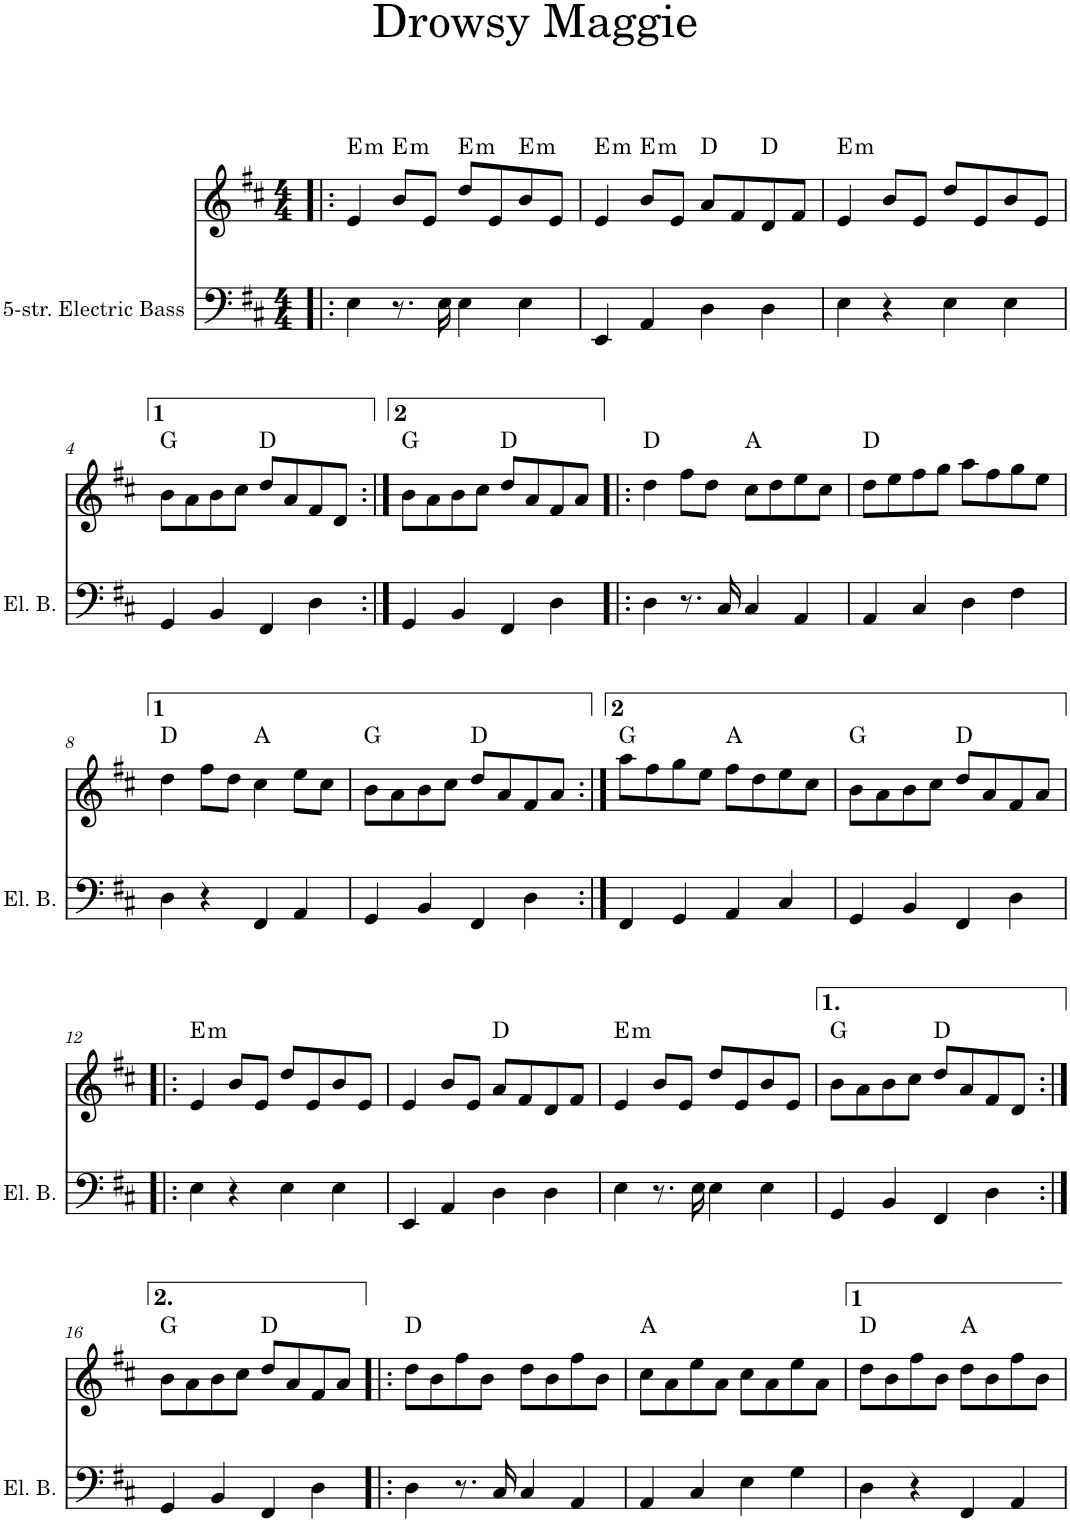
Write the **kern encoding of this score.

**kern	**kern	**harte
*part2	*part1	*part1
*staff2	*staff1	*
*I"5-str. Electric Bass	*I"Flute	*
*I'El. B.	*I'Fl	*
*clefF4	*clefG2	*
*Trd7c12	*	*
*k[f#c#]	*k[f#c#]	*
*E:dor	*E:dor	*
*M4/4	*M4/4	*
=1!|:	=1!|:	=1!|:
!	!	!LO:H:kt=m
4E\	4e/	E:min
!	!	!LO:H:kt=m
8.r	8b/L	E:min
.	8e/J	.
16E\	.	.
!	!	!LO:H:kt=m
4E\	8dd/L	E:min
.	8e/	.
!	!	!LO:H:kt=m
4E\	8b/	E:min
.	8e/J	.
=2	=2	=2
!	!	!LO:H:kt=m
4EE/	4e/	E:min
!	!	!LO:H:kt=m
4AA/	8b/L	E:min
.	8e/J	.
4D\	8a/L	D:maj
.	8f#/	.
4D\	8d/	D:maj
.	8f#/J	.
=3	=3	=3
!	!	!LO:H:kt=m
4E\	4e/	E:min
4r	8b/L	.
.	8e/J	.
4E\	8dd/L	.
.	8e/	.
4E\	8b/	.
.	8e/J	.
!!LO:LB:g=z
=4	=4	=4
4GG/	8b\L	G:maj
.	8a\	.
4BB/	8b\	.
.	8cc#\J	.
4FF#/	8dd/L	D:maj
.	8a/	.
4D\	8f#/	.
.	8d/J	.
=5:|!	=5:|!	=5:|!
4GG/	8b\L	G:maj
.	8a\	.
4BB/	8b\	.
.	8cc#\J	.
4FF#/	8dd/L	D:maj
.	8a/	.
4D\	8f#/	.
.	8a/J	.
=6!|:	=6!|:	=6!|:
4D\	4dd\	D:maj
8.r	8ff#\L	.
.	8dd\J	.
16C#/	.	.
4C#/	8cc#\L	A:maj
.	8dd\	.
4AA/	8ee\	.
.	8cc#\J	.
=7	=7	=7
4AA/	8dd\L	D:maj
.	8ee\	.
4C#/	8ff#\	.
.	8gg\J	.
4D\	8aa\L	.
.	8ff#\	.
4F#\	8gg\	.
.	8ee\J	.
!!LO:LB:g=z
=8	=8	=8
4D\	4dd\	D:maj
4r	8ff#\L	.
.	8dd\J	.
4FF#/	4cc#\	A:maj
4AA/	8ee\L	.
.	8cc#\J	.
=9	=9	=9
4GG/	8b\L	G:maj
.	8a\	.
4BB/	8b\	.
.	8cc#\J	.
4FF#/	8dd/L	D:maj
.	8a/	.
4D\	8f#/	.
.	8a/J	.
=10:|!	=10:|!	=10:|!
4FF#/	8aa\L	G:maj
.	8ff#\	.
4GG/	8gg\	.
.	8ee\J	.
4AA/	8ff#\L	A:maj
.	8dd\	.
4C#/	8ee\	.
.	8cc#\J	.
=11	=11	=11
4GG/	8b\L	G:maj
.	8a\	.
4BB/	8b\	.
.	8cc#\J	.
4FF#/	8dd/L	D:maj
.	8a/	.
4D\	8f#/	.
.	8a/J	.
!!LO:LB:g=z
=12!|:	=12!|:	=12!|:
!	!	!LO:H:kt=m
4E\	4e/	E:min
4r	8b/L	.
.	8e/J	.
4E\	8dd/L	.
.	8e/	.
4E\	8b/	.
.	8e/J	.
=13	=13	=13
4EE/	4e/	.
4AA/	8b/L	.
.	8e/J	.
4D\	8a/L	D:maj
.	8f#/	.
4D\	8d/	.
.	8f#/J	.
=14	=14	=14
!	!	!LO:H:kt=m
4E\	4e/	E:min
8.r	8b/L	.
.	8e/J	.
16E\	.	.
4E\	8dd/L	.
.	8e/	.
4E\	8b/	.
.	8e/J	.
=15	=15	=15
4GG/	8b\L	G:maj
.	8a\	.
4BB/	8b\	.
.	8cc#\J	.
4FF#/	8dd/L	D:maj
.	8a/	.
4D\	8f#/	.
.	8d/J	.
!!LO:LB:g=z
=16:|!	=16:|!	=16:|!
4GG/	8b\L	G:maj
.	8a\	.
4BB/	8b\	.
.	8cc#\J	.
4FF#/	8dd/L	D:maj
.	8a/	.
4D\	8f#/	.
.	8a/J	.
=17!|:	=17!|:	=17!|:
4D\	8dd\L	D:maj
.	8b\	.
8.r	8ff#\	.
.	8b\J	.
16C#/	.	.
4C#/	8dd\L	.
.	8b\	.
4AA/	8ff#\	.
.	8b\J	.
=18	=18	=18
4AA/	8cc#\L	A:maj
.	8a\	.
4C#/	8ee\	.
.	8a\J	.
4E\	8cc#\L	.
.	8a\	.
4G\	8ee\	.
.	8a\J	.
=19	=19	=19
4D\	8dd\L	D:maj
.	8b\	.
4r	8ff#\	.
.	8b\J	.
4FF#/	8dd\L	A:maj
.	8b\	.
4AA/	8ff#\	.
.	8b\J	.
=	=	=
*-	*-	*-
